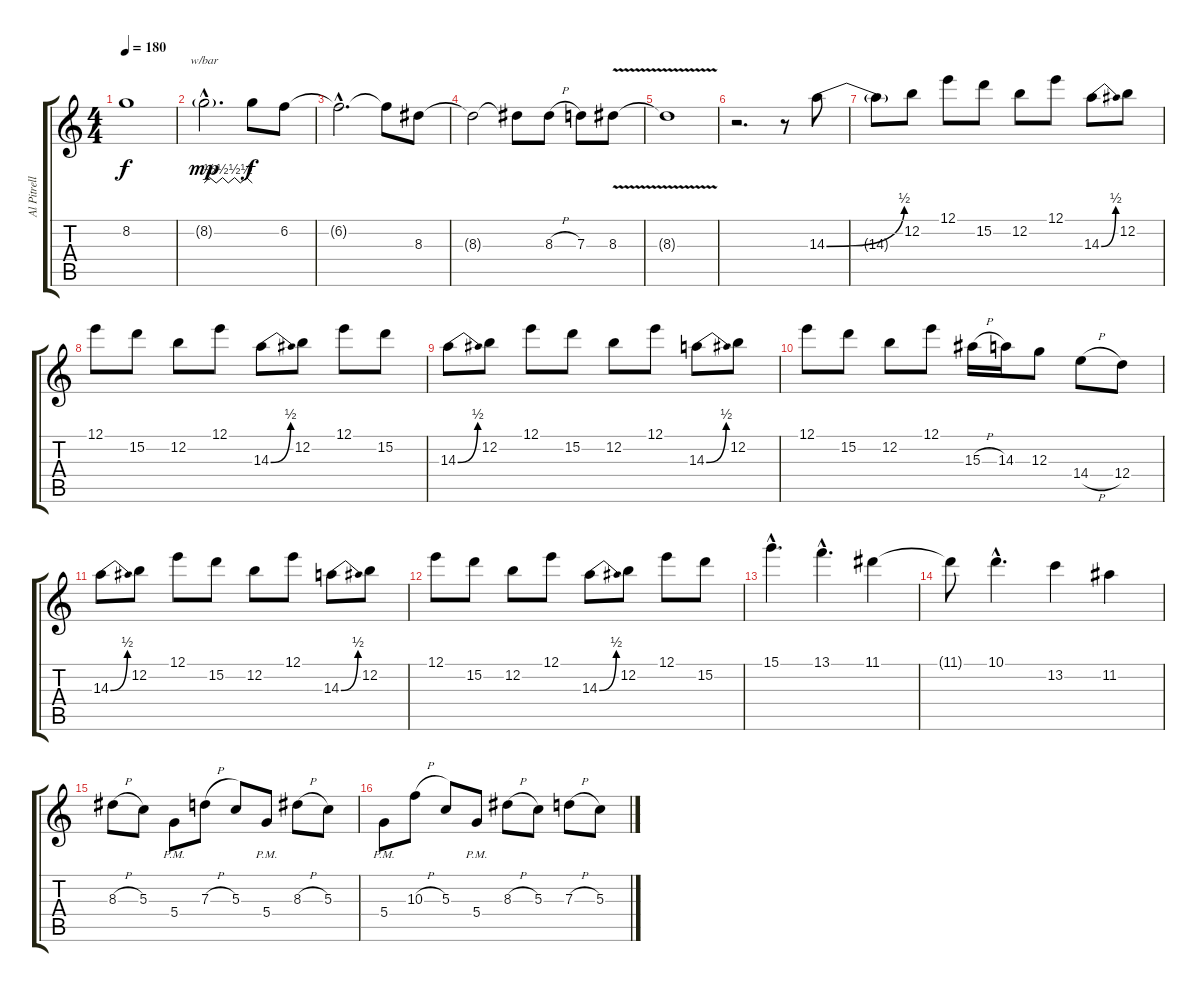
\track ("Al Pitrelli" "Al Pitrell") {instrument distortionguitar}
\staff {score tabs}
\tuning (E4 B3 G3 D3 A2 E2) {hide}
\ts (4 4)
\tempo 180
\clef g2
\ks c
8.2{t}.1{dy f} |
8.2{g hac}.2{d tbe (custom default 0 0 7 2 15 0 23 2 30 0 38 2 45 0 53 2 60 0) dy mp} 8.2{t}.8{dy f} 6.2.8 |
6.2{hac t}.2{d} 6.2{t}.8 8.3.8 |
8.3{t}.2 8.3{t}.8 8.3{h}.8 7.3.8 8.3{v}.8 |
8.3{t}.1 |
r.2{d} r.8 14.3{be (bend 0 0 60 2)}.8{volume 13} |
14.3{t}.8 12.2.8 12.1.8 15.2.8 12.2.8 12.1.8 14.3{be (bend 0 0 60 2)}.8 12.2.8 |
12.1.8 15.2.8 12.2.8 12.1.8 14.3{be (bend 0 0 60 2)}.8 12.2.8 12.1.8 15.2.8 |
14.3{be (bend 0 0 60 2)}.8 12.2.8 12.1.8 15.2.8 12.2.8 12.1.8 14.3{be (bend 0 0 60 2)}.8 12.2.8 |
12.1.8 15.2.8 12.2.8 12.1.8 15.3{h}.16 14.3.16 12.3.8 14.4{h}.8 12.4.8 |
14.3{be (bend 0 0 60 2)}.8 12.2.8 12.1.8 15.2.8 12.2.8 12.1.8 14.3{be (bend 0 0 60 2)}.8 12.2.8 |
12.1.8 15.2.8 12.2.8 12.1.8 14.3{be (bend 0 0 60 2)}.8 12.2.8 12.1.8 15.2.8 |
15.1{hac}.4{d} 13.1{hac}.4{d} 11.1.4 |
11.1{t}.8 10.1{hac}.4{d} 13.2.4 11.2.4 |
8.3{h}.8 5.3.8 5.4{pm}.8 7.3{h}.8 5.3.8 5.4{pm}.8 8.3{h}.8 5.3.8 |
5.4{pm}.8 10.3{h}.8 5.3.8 5.4{pm}.8 8.3{h}.8 5.3.8 7.3{h}.8 5.3.8
